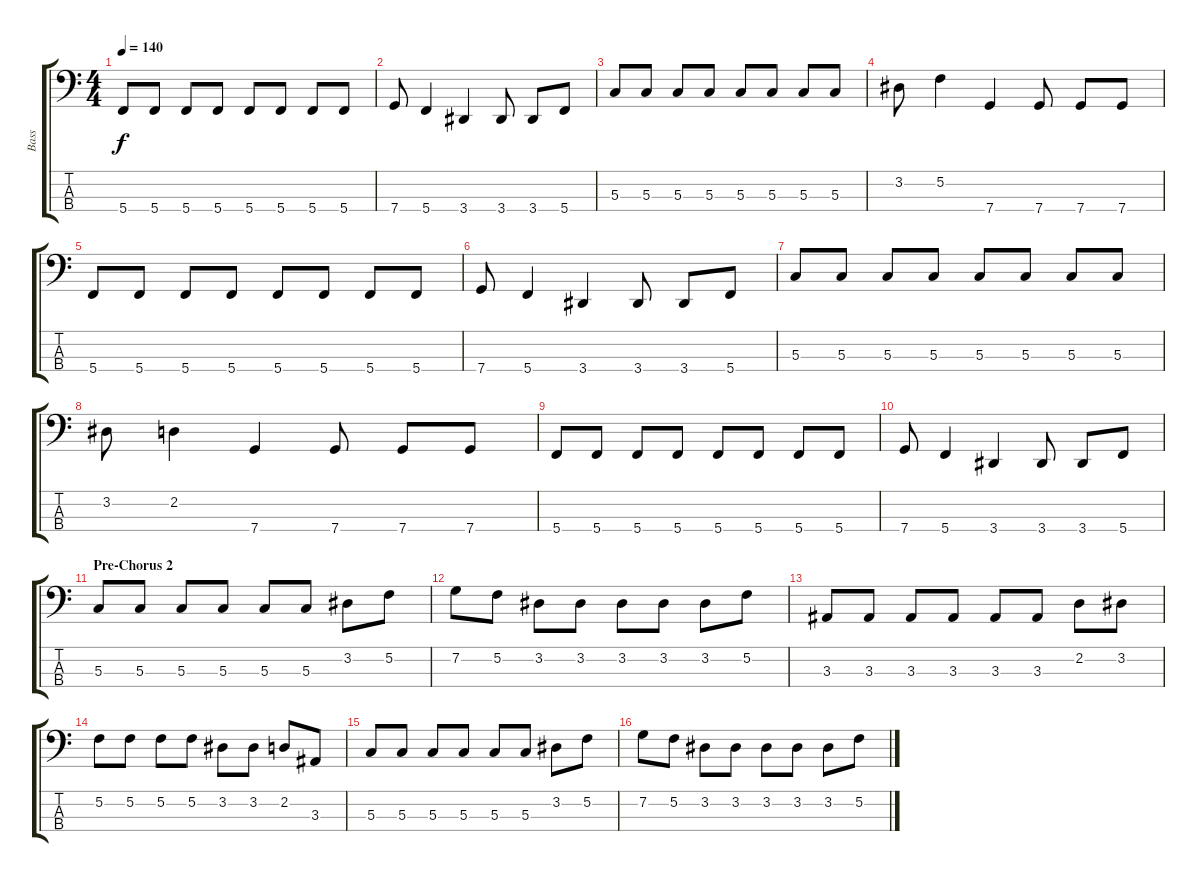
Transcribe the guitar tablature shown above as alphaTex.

\track ("Bass" "Bass") {instrument electricbassfinger}
\staff {score tabs}
\tuning (F2 C2 G1 C1) {hide}
\ts (4 4)
\tempo 140
\clef f4
\ks c
5.4.8{dy f} 5.4.8 5.4.8 5.4.8 5.4.8 5.4.8 5.4.8 5.4.8 |
7.4.8 5.4.4 3.4.4 3.4.8 3.4.8 5.4.8 |
5.3.8 5.3.8 5.3.8 5.3.8 5.3.8 5.3.8 5.3.8 5.3.8 |
3.2.8 5.2.4 7.4.4 7.4.8 7.4.8 7.4.8 |
5.4.8 5.4.8 5.4.8 5.4.8 5.4.8 5.4.8 5.4.8 5.4.8 |
7.4.8 5.4.4 3.4.4 3.4.8 3.4.8 5.4.8 |
5.3.8 5.3.8 5.3.8 5.3.8 5.3.8 5.3.8 5.3.8 5.3.8 |
3.2.8 2.2.4 7.4.4 7.4.8 7.4.8 7.4.8 |
5.4.8 5.4.8 5.4.8 5.4.8 5.4.8 5.4.8 5.4.8 5.4.8 |
7.4.8 5.4.4 3.4.4 3.4.8 3.4.8 5.4.8 |
\section ("" "Pre-Chorus 2")
5.3.8 5.3.8 5.3.8 5.3.8 5.3.8 5.3.8 3.2.8 5.2.8 |
7.2.8 5.2.8 3.2.8 3.2.8 3.2.8 3.2.8 3.2.8 5.2.8 |
3.3.8 3.3.8 3.3.8 3.3.8 3.3.8 3.3.8 2.2.8 3.2.8 |
5.2.8 5.2.8 5.2.8 5.2.8 3.2.8 3.2.8 2.2.8 3.3.8 |
5.3.8 5.3.8 5.3.8 5.3.8 5.3.8 5.3.8 3.2.8 5.2.8 |
7.2.8 5.2.8 3.2.8 3.2.8 3.2.8 3.2.8 3.2.8 5.2.8
